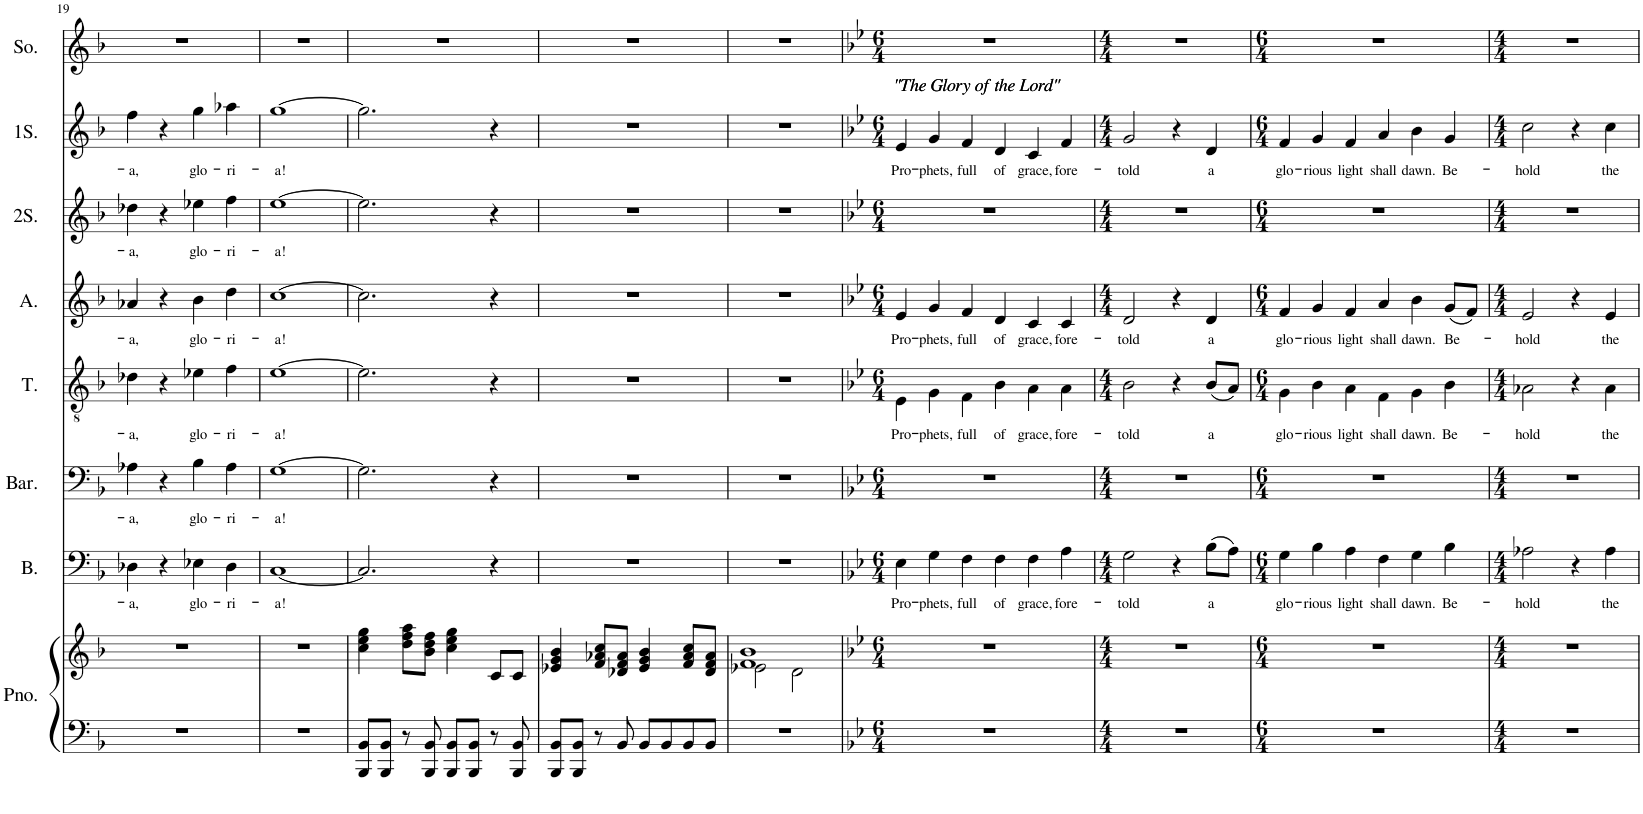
**kern	**kern	**kern	**text	**kern	**text	**kern	**text	**kern	**text	**kern	**text	**kern	**text	**kern
*part8	*part8	*part7	*part7	*part6	*part6	*part5	*part5	*part4	*part4	*part3	*part3	*part2	*part2	*part1
*staff9	*staff8	*staff7	*staff7	*staff6	*staff6	*staff5	*staff5	*staff4	*staff4	*staff3	*staff3	*staff2	*staff2	*staff1
*I"Piano	*	*I"Bass	*	*I"Baritone	*	*I"Tenor	*	*I"Alto	*	*I"2.Soprano	*	*I"1.Soprano	*	*I"Solo
*I'Pno.	*	*I'B.	*	*I'Bar.	*	*I'T.	*	*I'A.	*	*I'2S.	*	*I'1S.	*	*I'So.
!!LO:PB:g=z
*clefF4	*clefG2	*clefF4	*	*clefF4	*	*clefGv2	*	*clefG2	*	*clefG2	*	*clefG2	*	*clefG2
*k[b-]	*k[b-]	*k[b-]	*	*k[b-]	*	*k[b-]	*	*k[b-]	*	*k[b-]	*	*k[b-]	*	*k[b-]
*M4/4	*M4/4	*M4/4	*	*M4/4	*	*M4/4	*	*M4/4	*	*M4/4	*	*M4/4	*	*M4/4
=19	=19	=19	=19	=19	=19	=19	=19	=19	=19	=19	=19	=19	=19	=19
!	!	!	!LO:LY:b	!	!LO:LY:b	!	!LO:LY:b	!	!LO:LY:b	!	!LO:LY:b	!	!LO:LY:b	!
1r	1r	4D-X\	-a,	4A-X\	-a,	4d-X\	-a,	4a-X/	-a,	4dd-X\	-a,	4ff\	-a,	1r
.	.	4r	.	4r	.	4r	.	4r	.	4r	.	4r	.	.
!	!	!	!LO:LY:b	!	!LO:LY:b	!	!LO:LY:b	!	!LO:LY:b	!	!LO:LY:b	!	!LO:LY:b	!
.	.	4E-X\	glo-	4B-\	glo-	4e-X\	glo-	4b-\	glo-	4ee-X\	glo-	4gg\	glo-	.
!	!	!	!LO:LY:b	!	!LO:LY:b	!	!LO:LY:b	!	!LO:LY:b	!	!LO:LY:b	!	!LO:LY:b	!
.	.	4D-\	-ri-	4A-\	-ri-	4f\	-ri-	4dd\	-ri-	4ff\	-ri-	4aa-X\	-ri-	.
=20	=20	=20	=20	=20	=20	=20	=20	=20	=20	=20	=20	=20	=20	=20
!	!	!	!LO:LY:b	!	!LO:LY:b	!	!LO:LY:b	!	!LO:LY:b	!	!LO:LY:b	!	!LO:LY:b	!
1r	1r	[1C	-a!	[1G	-a!	[1e	-a!	[1cc	-a!	[1ee	-a!	[1gg	-a!	1r
=21	=21	=21	=21	=21	=21	=21	=21	=21	=21	=21	=21	=21	=21	=21
8BBB-/ 8BB-/L	4cc\ 4ee\ 4gg\	2.C/]	.	2.G\]	.	2.e\]	.	2.cc\]	.	2.ee\]	.	2.gg\]	.	1r
8BBB-/ 8BB-/J	.	.	.	.	.	.	.	.	.	.	.	.	.	.
8r	8dd\ 8ff\ 8aa\L	.	.	.	.	.	.	.	.	.	.	.	.	.
8BBB-/ 8BB-/	8b-\ 8dd\ 8ff\J	.	.	.	.	.	.	.	.	.	.	.	.	.
8BBB-/ 8BB-/L	4cc\ 4ee\ 4gg\	.	.	.	.	.	.	.	.	.	.	.	.	.
8BBB-/ 8BB-/J	.	.	.	.	.	.	.	.	.	.	.	.	.	.
8r	8c/L	4r	.	4r	.	4r	.	4r	.	4r	.	4r	.	.
8BBB-/ 8BB-/	8c/J	.	.	.	.	.	.	.	.	.	.	.	.	.
=22	=22	=22	=22	=22	=22	=22	=22	=22	=22	=22	=22	=22	=22	=22
8BBB-/ 8BB-/L	4e-X/ 4g/ 4b-/	1r	.	1r	.	1r	.	1r	.	1r	.	1r	.	1r
8BBB-/ 8BB-/J	.	.	.	.	.	.	.	.	.	.	.	.	.	.
8r	8f/ 8a-X/ 8cc/L	.	.	.	.	.	.	.	.	.	.	.	.	.
8BB-/	8d-X/ 8f/ 8a-/J	.	.	.	.	.	.	.	.	.	.	.	.	.
8BB-/L	4e-/ 4g/ 4b-/	.	.	.	.	.	.	.	.	.	.	.	.	.
8BB-/	.	.	.	.	.	.	.	.	.	.	.	.	.	.
8BB-/	8f/ 8a-/ 8cc/L	.	.	.	.	.	.	.	.	.	.	.	.	.
8BB-/J	8d-/ 8f/ 8a-/J	.	.	.	.	.	.	.	.	.	.	.	.	.
=23	=23	=23	=23	=23	=23	=23	=23	=23	=23	=23	=23	=23	=23	=23
*	*^	*	*	*	*	*	*	*	*	*	*	*	*	*
1r	1f 1b-	2e-X\	1r	.	1r	.	1r	.	1r	.	1r	.	1r	.	1r
.	.	2d\	.	.	.	.	.	.	.	.	.	.	.	.	.
*	*v	*v	*	*	*	*	*	*	*	*	*	*	*	*	*
=24	=24	=24	=24	=24	=24	=24	=24	=24	=24	=24	=24	=24	=24	=24
*k[b-e-]	*k[b-e-]	*k[b-e-]	*	*k[b-e-]	*	*k[b-e-]	*	*k[b-e-]	*	*k[b-e-]	*	*k[b-e-]	*	*k[b-e-]
*M6/4	*M6/4	*M6/4	*	*M6/4	*	*M6/4	*	*M6/4	*	*M6/4	*	*M6/4	*	*M6/4
*	*^	*	*	*	*	*	*	*	*	*	*	*	*	*
!	!	!	!	!	!	!	!	!	!	!	!	!	!	!	!LO:TX:b:i:t="The Glory of the Lord"
!	!	!	!	!	!	!	!	!	!	!	!	!	!	!	!LO:TX:b:i:t="The Glory of the Lord"
!	!	!	!	!LO:LY:b	!	!	!	!LO:LY:b	!	!LO:LY:b	!	!	!	!LO:LY:b	!
*	*v	*v	*	*	*	*	*	*	*	*	*	*	*	*	*
1.r	1.r	4E-\	Pro-	1.r	.	4E-\	Pro-	4e-/	Pro-	1.r	.	4e-/	Pro-	1.r
!	!	!	!LO:LY:b	!	!	!	!LO:LY:b	!	!LO:LY:b	!	!	!	!LO:LY:b	!
.	.	4G\	-phets,	.	.	4G\	-phets,	4g/	-phets,	.	.	4g/	-phets,	.
!	!	!	!LO:LY:b	!	!	!	!LO:LY:b	!	!LO:LY:b	!	!	!	!LO:LY:b	!
.	.	4F\	full	.	.	4F\	full	4f/	full	.	.	4f/	full	.
!	!	!	!LO:LY:b	!	!	!	!LO:LY:b	!	!LO:LY:b	!	!	!	!LO:LY:b	!
.	.	4F\	of	.	.	4B-\	of	4d/	of	.	.	4d/	of	.
!	!	!	!LO:LY:b	!	!	!	!LO:LY:b	!	!LO:LY:b	!	!	!	!LO:LY:b	!
.	.	4F\	grace,	.	.	4A\	grace,	4c/	grace,	.	.	4c/	grace,	.
!	!	!	!LO:LY:b	!	!	!	!LO:LY:b	!	!LO:LY:b	!	!	!	!LO:LY:b	!
.	.	4A\	fore-	.	.	4A\	fore-	4c/	fore-	.	.	4f/	fore-	.
=25	=25	=25	=25	=25	=25	=25	=25	=25	=25	=25	=25	=25	=25	=25
*M4/4	*M4/4	*M4/4	*	*M4/4	*	*M4/4	*	*M4/4	*	*M4/4	*	*M4/4	*	*M4/4
!	!	!	!LO:LY:b	!	!	!	!LO:LY:b	!	!LO:LY:b	!	!	!	!LO:LY:b	!
1r	1r	2G\	-told	1r	.	2B-\	-told	2d/	-told	1r	.	2g/	-told	1r
.	.	4r	.	.	.	4r	.	4r	.	.	.	4r	.	.
!	!	!	!LO:LY:b	!	!	!	!LO:LY:b	!	!LO:LY:b	!	!	!	!LO:LY:b	!
.	.	(8B-\L	a	.	.	(8B-/L	a	4d/	a	.	.	4d/	a	.
.	.	8A\J)	.	.	.	8A/J)	.	.	.	.	.	.	.	.
=26	=26	=26	=26	=26	=26	=26	=26	=26	=26	=26	=26	=26	=26	=26
*M6/4	*M6/4	*M6/4	*	*M6/4	*	*M6/4	*	*M6/4	*	*M6/4	*	*M6/4	*	*M6/4
!	!	!	!LO:LY:b	!	!	!	!LO:LY:b	!	!LO:LY:b	!	!	!	!LO:LY:b	!
1.r	1.r	4G\	glo-	1.r	.	4G\	glo-	4f/	glo-	1.r	.	4f/	glo-	1.r
!	!	!	!LO:LY:b	!	!	!	!LO:LY:b	!	!LO:LY:b	!	!	!	!LO:LY:b	!
.	.	4B-\	-rious	.	.	4B-\	-rious	4g/	-rious	.	.	4g/	-rious	.
!	!	!	!LO:LY:b	!	!	!	!LO:LY:b	!	!LO:LY:b	!	!	!	!LO:LY:b	!
.	.	4A\	light	.	.	4A\	light	4f/	light	.	.	4f/	light	.
!	!	!	!LO:LY:b	!	!	!	!LO:LY:b	!	!LO:LY:b	!	!	!	!LO:LY:b	!
.	.	4F\	shall	.	.	4F\	shall	4a/	shall	.	.	4a/	shall	.
!	!	!	!LO:LY:b	!	!	!	!LO:LY:b	!	!LO:LY:b	!	!	!	!LO:LY:b	!
.	.	4G\	dawn.	.	.	4G\	dawn.	4b-\	dawn.	.	.	4b-\	dawn.	.
!	!	!	!LO:LY:b	!	!	!	!LO:LY:b	!	!LO:LY:b	!	!	!	!LO:LY:b	!
.	.	4B-\	Be-	.	.	4B-\	Be-	(8g/L	Be-	.	.	4g/	Be-	.
.	.	.	.	.	.	.	.	8f/J)	.	.	.	.	.	.
=27	=27	=27	=27	=27	=27	=27	=27	=27	=27	=27	=27	=27	=27	=27
*M4/4	*M4/4	*M4/4	*	*M4/4	*	*M4/4	*	*M4/4	*	*M4/4	*	*M4/4	*	*M4/4
!	!	!	!LO:LY:b	!	!	!	!LO:LY:b	!	!LO:LY:b	!	!	!	!LO:LY:b	!
1r	1r	2A-X\	-hold	1r	.	2A-X\	-hold	2e-/	-hold	1r	.	2cc\	-hold	1r
.	.	4r	.	.	.	4r	.	4r	.	.	.	4r	.	.
!	!	!	!LO:LY:b	!	!	!	!LO:LY:b	!	!LO:LY:b	!	!	!	!LO:LY:b	!
.	.	4A-\	the	.	.	4A-\	the	4e-/	the	.	.	4cc\	the	.
=	=	=	=	=	=	=	=	=	=	=	=	=	=	=
*-	*-	*-	*-	*-	*-	*-	*-	*-	*-	*-	*-	*-	*-	*-
